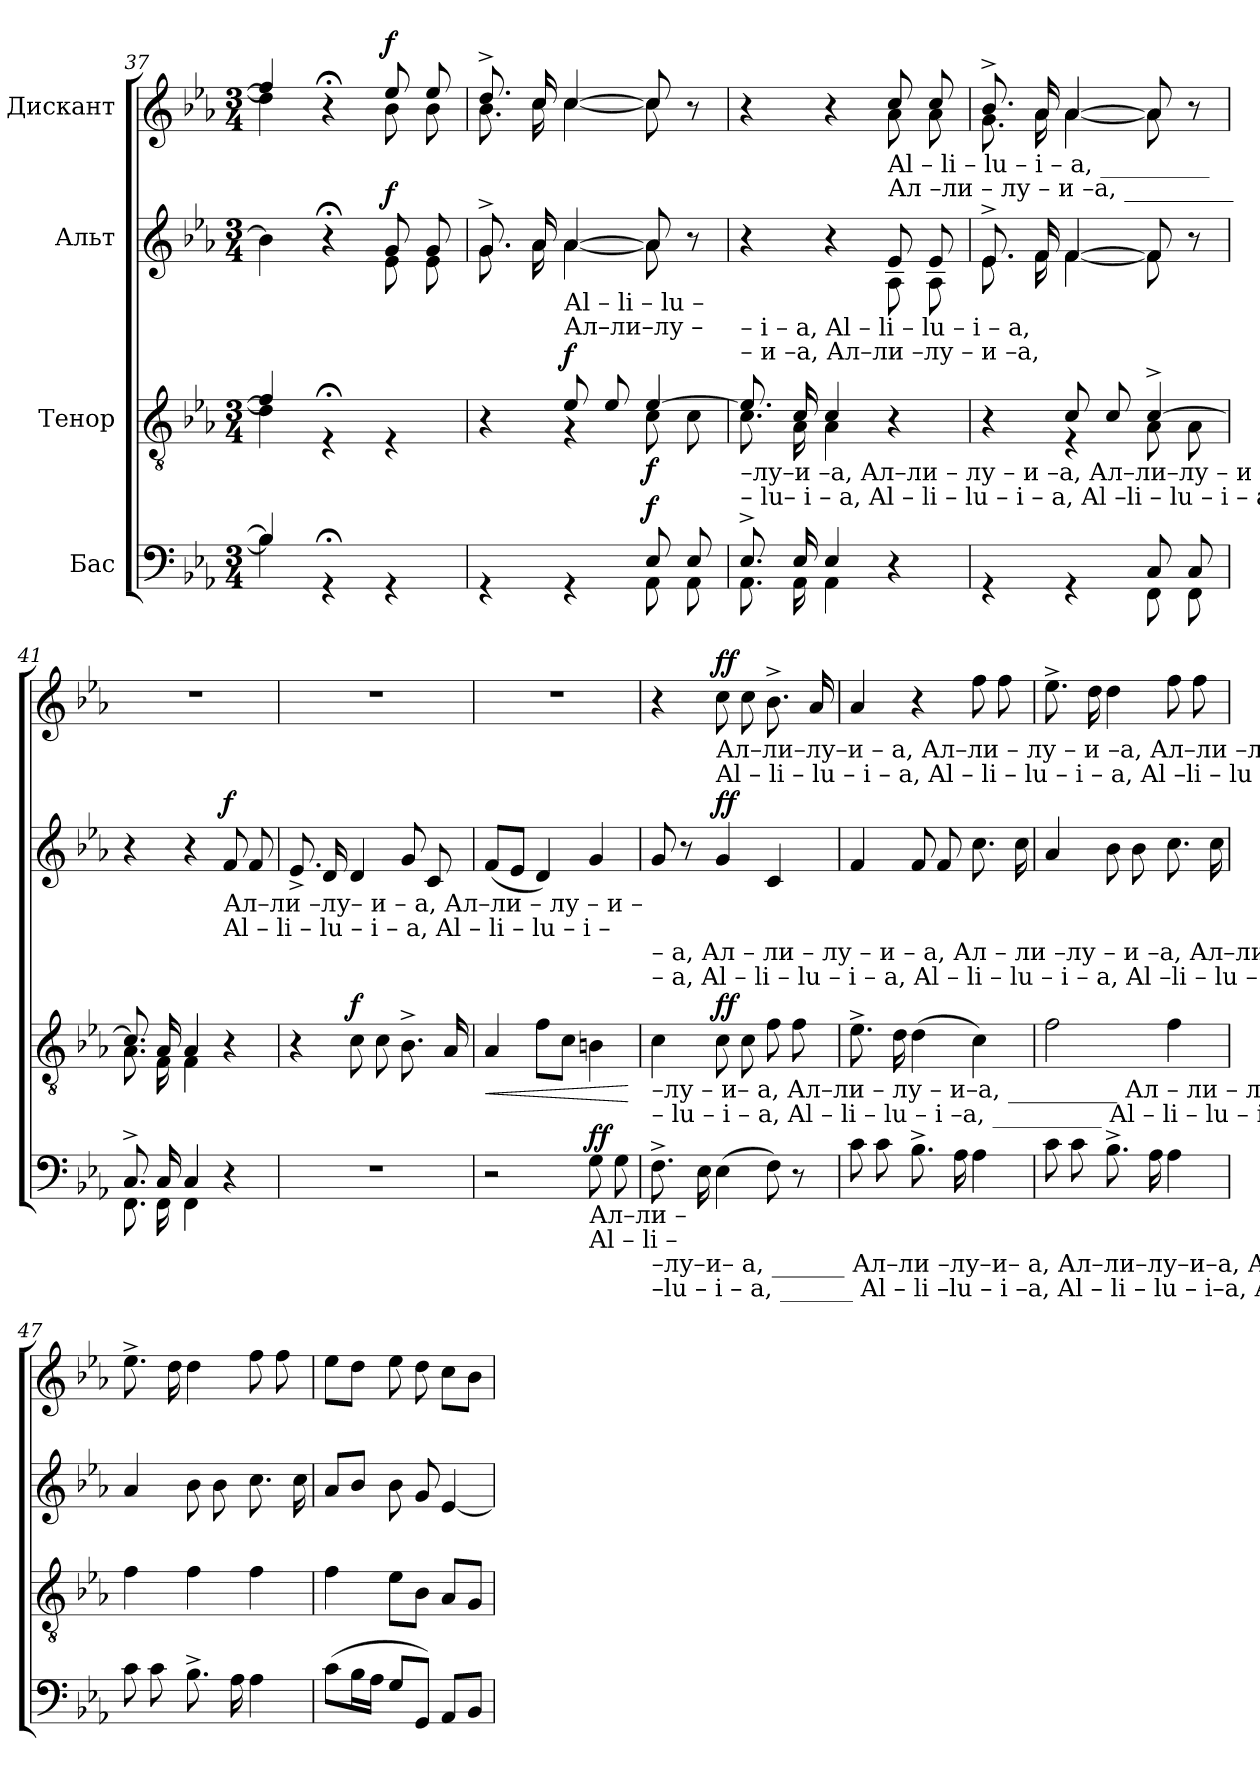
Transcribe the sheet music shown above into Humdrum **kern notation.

**kern	**dynam	**kern	**dynam	**kern	**dynam	**kern	**dynam
*part4	*part4	*part3	*part3	*part2	*part2	*part1	*part1
*staff4	*staff4	*staff3	*staff3	*staff2	*staff2	*staff1	*staff1
*I"Бас	*	*I"Тенор	*	*I"Альт	*	*I"Дискант	*
*clefF4	*	*clefGv2	*	*clefG2	*	*clefG2	*
*k[b-e-a-]	*	*k[b-e-a-]	*	*k[b-e-a-]	*	*k[b-e-a-]	*
*M3/4	*	*M3/4	*	*M3/4	*	*M3/4	*
=37	=37	=37	=37	=37	=37	=37	=37
*^	*	*^	*	*^	*	*^	*
4B-/]	4B-\]	.	4f/]	4d\]	.	4b-\]	4ryy	.	4ff/]	4dd\]	.
4r;<GG	2ryy	.	4r;<E	2ryy	.	4r;<	4ryy	.	4r;<	4ryy	.
!	!	!	!	!	!	!	!	!LO:DY:a	!	!	!LO:DY:a
4rGG	.	.	4rE	.	.	8g/	8e-\	f	8ee-/	8b-\	f
.	.	.	.	.	.	8g/	8e-\	.	8ee-/	8b-\	.
=38	=38	=38	=38	=38	=38	=38	=38	=38	=38	=38	=38
4rGG	2ryy	.	4r	4ryy	.	8.g^/	8.g\	.	8.dd^/	8.b-\	.
.	.	.	.	.	.	16a-/	16a-\	.	16cc/	16cc\	.
!	!	!	!LO:TX:a:t=Ал–ли–лу    –	!	!	!	!	!	!	!	!
!	!	!	!LO:TX:a:t=Аl – li – lu     –	!	!	!	!	!	!	!	!
!	!	!	!	!	!LO:DY:a	!	!	!	!	!	!
4rGG	.	.	8e-/	4r	f	[4a-/	[4a-\	.	[4cc/	[4cc\	.
.	.	.	8e-/	.	.	.	.	.	.	.	.
!	!	!LO:DY:a	!	!	!LO:DY:b	!	!	!	!	!	!
8E-/	8AA-\	f	[4e-/	8c\	f	8a-/]	8a-\]	.	8cc/]	8cc\]	.
8E-/	8AA-\	.	.	8c\	.	8r	8ryy	.	8r	8ryy	.
!!LO:LB:g=z	!!
=39	=39	=39	=39	=39	=39	=39	=39	=39	=39	=39	=39
!	!	!	!LO:TX:a:t=–      и  –а,                                            Ал–ли –лу           –           и –а,	!	!	!	!	!	!	!	!
!	!	!	!LO:TX:a:t=–       i  – a,                                            Al  – li – lu            –            i – a,	!	!	!	!	!	!	!	!
!	!	!	!LO:TX:b:t=–лу–и –а,                                                              Ал–ли –  лу – и  –а,                                       Ал–ли–лу  – и   –  а,        Ал  –  ли –	!	!	!	!	!	!	!	!
!	!	!	!LO:TX:b:t=– lu– i – a,                                                              Al  – li   –  lu  –  i  – a,                                       Al  –li  – lu   –  i   –   a,        Al   –   li   –	!	!	!	!	!	!	!	!
8.E-^/	8.AA-\	.	8.e-/]	8.c\	.	4r	4ryy	.	4r	4ryy	.
16E-/	16AA-\	.	16c/	16A-\	.	.	.	.	.	.	.
4E-/	4AA-\	.	4c/	4A-\	.	4r	4ryy	.	4r	4ryy	.
!	!	!	!	!	!	!	!	!	!LO:TX:b:t=Al  –  li  –  lu   –  i – a, _________	!	!
!	!	!	!	!	!	!	!	!	!LO:TX:b:t=Ал –ли – лу –  и  –а, _________	!	!
4r	4ryy	.	4r	4ryy	.	8e-/	8A-\	.	8cc/	8a-\	.
.	.	.	.	.	.	8e-/	8A-\	.	8cc/	8a-\	.
=40	=40	=40	=40	=40	=40	=40	=40	=40	=40	=40	=40
4rGG	2ryy	.	4r	4ryy	.	8.e-^/	8.e-\	.	8.b-^/	8.g\	.
.	.	.	.	.	.	16f/	16f\	.	16a-/	16a-\	.
4rGG	.	.	8c/	4r	.	[4f/	[4f\	.	[4a-/	[4a-\	.
.	.	.	8c/	.	.	.	.	.	.	.	.
8C/	8FF\	.	[4c^/	8A-\	.	8f/]	8f\]	.	8a-/]	8a-\]	.
8C/	8FF\	.	.	8A-\	.	8r	8ryy	.	8r	8ryy	.
*	*	*	*	*	*	*v	*v	*	*	*	*
*	*	*	*	*	*	*	*	*v	*v	*
=41	=41	=41	=41	=41	=41	=41	=41	=41	=41
8.C^/	8.FF\	.	8.c/]	8.A-\	.	4r	.	2.r	.
16C/	16FF\	.	16A-/	16F\	.	.	.	.	.
4C/	4FF\	.	4A-/	4F\	.	4r	.	.	.
!	!	!	!	!	!	!LO:TX:b:t=Ал–ли  –лу– и – а,        Ал–ли    –   лу          –          и  –	!	!	!
!	!	!	!	!	!	!LO:TX:b:t=Al  – li  –  lu  – i  – a,        Al  – li      –   lu           –           i  –	!	!	!
!	!	!	!	!	!	!	!LO:DY:a	!	!
4r	4ryy	.	4r	4ryy	.	8f/	f	.	.
.	.	.	.	.	.	8f/	.	.	.
*v	*v	*	*	*	*	*	*	*	*
*	*	*v	*v	*	*	*	*	*
=42	=42	=42	=42	=42	=42	=42	=42
2.r	.	4r	.	8.e-^/	.	2.r	.
.	.	.	.	16d/	.	.	.
!	!	!	!LO:DY:a	!	!	!	!
.	.	8c\	f	4d/	.	.	.
.	.	8c\	.	.	.	.	.
.	.	8.B-^\	.	8g/	.	.	.
.	.	.	.	8c/	.	.	.
.	.	16A-/	.	.	.	.	.
=43	=43	=43	=43	=43	=43	=43	=43
!	!	!	!LO:HP:b	!	!	!	!
2r	.	4A-/	<	(8f/L	.	2.r	.
.	.	.	.	8e-/J	.	.	.
.	.	8f\L	.	4d/)	.	.	.
.	.	8c\J	.	.	.	.	.
!LO:TX:b:t=Ал–ли –	!	!	!	!	!	!	!
!LO:TX:b:t=Al  – li  –	!	!	!	!	!	!	!
!	!LO:DY:a	!	!	!	!	!	!
8G\	ff	4Bn\	.	4g/	.	.	.
8G\	.	.	.	.	.	.	.
.	.	.	[	.	.	.	.
!!LO:LB:g=z
=44	=44	=44	=44	=44	=44	=44	=44
!	!	!	!	!LO:TX:b:t=– а,          Ал – ли      –      лу    –    и – а,   Ал – ли –лу   –    и –а,    Ал–ли –лу   –    и –а,   Ал –ли –лу   –     и  –а,    Ал –	!	!	!
!	!	!	!	!LO:TX:b:t=– a,          Al  –  li        –       lu     –     i –  a,   Al  –   li –  lu    –    i – a,     Al  –li  – lu     –    i – a,   Al –  li  –  lu     –    i  – a,     Al  –	!	!	!
!	!	!LO:TX:b:t=–лу  –   и– а,  Ал–ли – лу – и–а, _________            Ал           –           ли      –    лу    –    и     –    а,               Ал    –    ли    –   лу  –	!	!	!	!	!
!	!	!LO:TX:b:t=– lu   –   i – a,  Al –  li   –  lu  – i –a, _________           Al             –            li        –     lu     –     i     –    a,                Al     –     li      –    lu  –	!	!	!	!	!
!LO:TX:b:t=–лу–и– а, ______             Ал–ли –лу–и– а,              Ал–ли–лу–и–а,             Ал–ли–лу–и–а,               Ал           –           ли  –	!	!	!	!	!	!	!
!LO:TX:b:t=–lu – i – a, ______              Al – li   –lu – i –a,               Al –  li – lu – i–a,              Al – li  – lu– i –a,               Al             –            li   –	!	!	!	!	!	!	!
8.F^\	.	4c\	.	8g/	.	4r	.
.	.	.	.	8r	.	.	.
16E-\	.	.	.	.	.	.	.
!	!	!	!	!	!	!LO:TX:b:t=Ал–ли–лу–и  – а,                         Ал–ли  –  лу – и –а,         Ал–ли –лу – и –а,        Ал–ли  – лу    –    и  –а,   Ал –	!
!	!	!	!	!	!	!LO:TX:b:t=Al – li – lu – i  –  a,                          Al – li    –  lu  –  i – a,          Al  –li  – lu  – i – a,         Al  – li  –  lu     –     i  – a,   Al  –	!
!	!	!	!LO:DY:a	!	!LO:DY:a	!	!LO:DY:a
(4E-\	.	8c\	ff	4g/	ff	8cc\	ff
.	.	8c\	.	.	.	8cc\	.
8F\)	.	8f\	.	4c/	.	8.b-^\	.
8r	.	8f\	.	.	.	.	.
.	.	.	.	.	.	16a-/	.
=45	=45	=45	=45	=45	=45	=45	=45
8c\	.	8.e-^\	.	4f/	.	4a-/	.
8c\	.	.	.	.	.	.	.
.	.	16d\	.	.	.	.	.
8.B-^\	.	(4d\	.	8f/	.	4r	.
.	.	.	.	8f/	.	.	.
16A-\	.	.	.	.	.	.	.
4A-\	.	4c\)	.	8.cc\	.	8ff\	.
.	.	.	.	.	.	8ff\	.
.	.	.	.	16cc\	.	.	.
=46	=46	=46	=46	=46	=46	=46	=46
8c\	.	2f\	.	4a-/	.	8.ee-^\	.
8c\	.	.	.	.	.	.	.
.	.	.	.	.	.	16dd\	.
8.B-^\	.	.	.	8b-\	.	4dd\	.
.	.	.	.	8b-\	.	.	.
16A-\	.	.	.	.	.	.	.
4A-\	.	4f\	.	8.cc\	.	8ff\	.
.	.	.	.	.	.	8ff\	.
.	.	.	.	16cc\	.	.	.
=47	=47	=47	=47	=47	=47	=47	=47
8c\	.	4f\	.	4a-/	.	8.ee-^\	.
8c\	.	.	.	.	.	.	.
.	.	.	.	.	.	16dd\	.
8.B-^\	.	4f\	.	8b-\	.	4dd\	.
.	.	.	.	8b-\	.	.	.
16A-\	.	.	.	.	.	.	.
4A-\	.	4f\	.	8.cc\	.	8ff\	.
.	.	.	.	.	.	8ff\	.
.	.	.	.	16cc\	.	.	.
=48	=48	=48	=48	=48	=48	=48	=48
(8c\L	.	4f\	.	8a-/L	.	8ee-\L	.
16B-\L	.	.	.	8b-/J	.	8dd\J	.
16A-\JJ	.	.	.	.	.	.	.
8G/L	.	8e-\L	.	8b-\	.	8ee-\	.
8GG/J)	.	8B-\J	.	8g/	.	8dd\	.
8AA-/L	.	8A-/L	.	[4e-/	.	8cc\L	.
8BB-/J	.	8G/J	.	.	.	8b-\J	.
=	=	=	=	=	=	=	=
*-	*-	*-	*-	*-	*-	*-	*-
